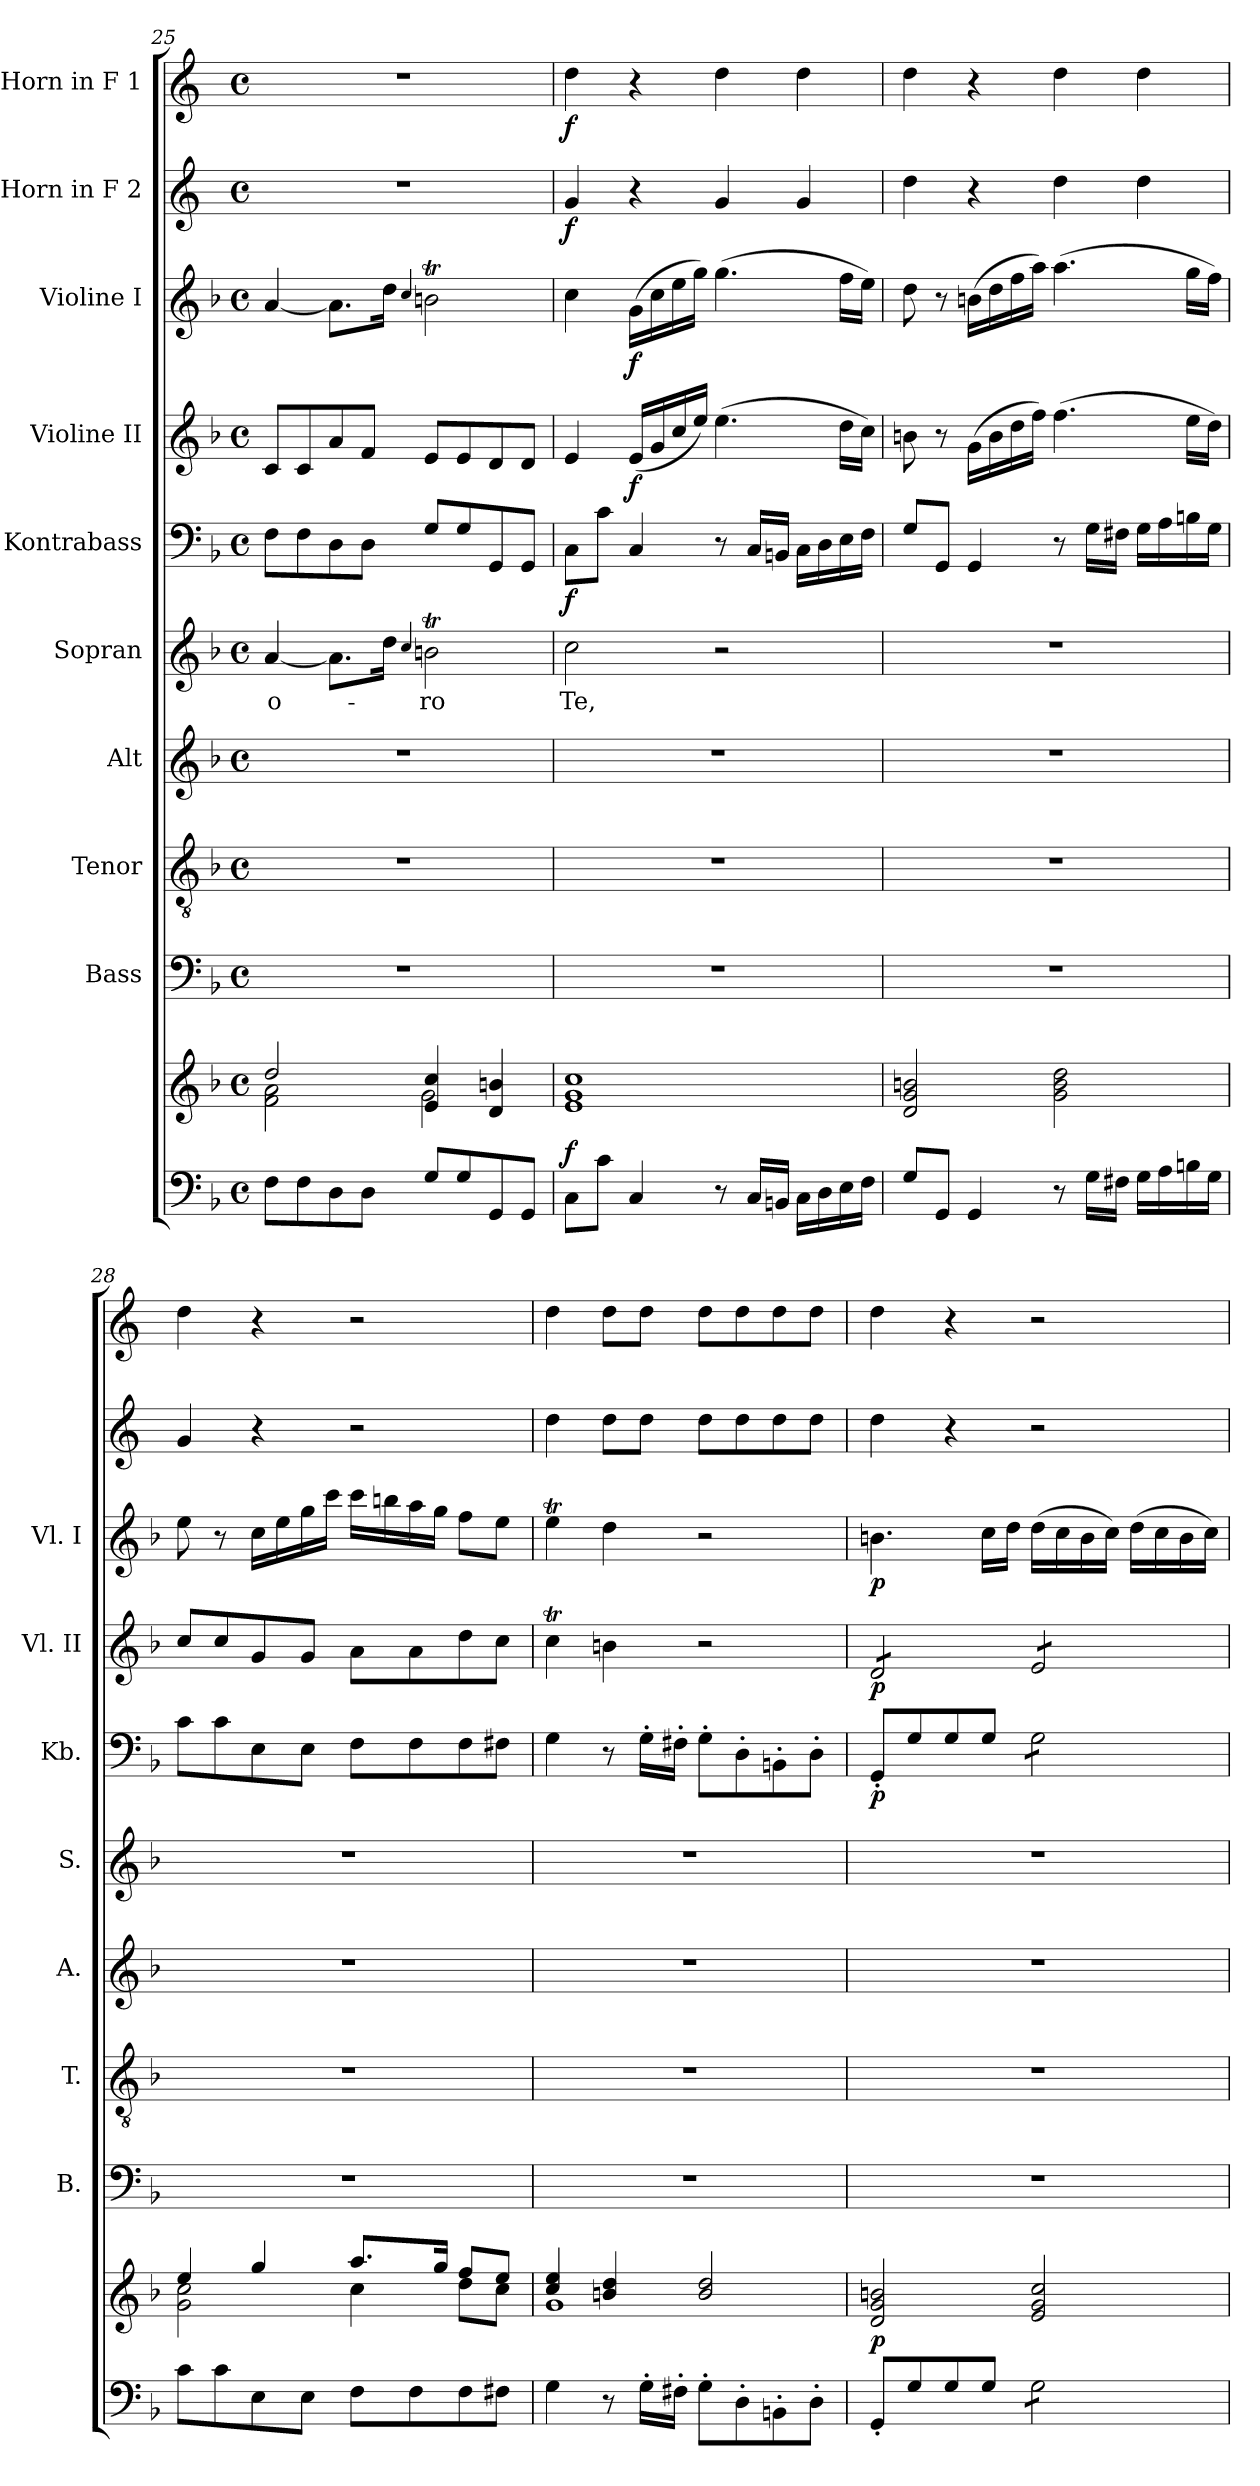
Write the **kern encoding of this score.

**kern	**kern	**dynam	**kern	**kern	**kern	**kern	**text	**kern	**dynam	**kern	**dynam	**kern	**dynam	**kern	**dynam	**kern	**dynam
*part10	*part10	*part10	*part9	*part8	*part7	*part6	*part6	*part5	*part5	*part4	*part4	*part3	*part3	*part2	*part2	*part1	*part1
*staff11	*staff10	*staff10/11	*staff9	*staff8	*staff7	*staff6	*staff6	*staff5	*staff5	*staff4	*staff4	*staff3	*staff3	*staff2	*staff2	*staff1	*staff1
*	*	*	*I"Bass	*I"Tenor	*I"Alt	*I"Sopran	*	*I"Kontrabass	*	*I"Violine II	*	*I"Violine I	*	*I"Horn in F 2	*	*I"Horn in F 1	*
*	*	*	*I'B.	*I'T.	*I'A.	*I'S.	*	*I'Kb.	*	*I'Vl. II	*	*I'Vl. I	*	*	*	*	*
*clefF4	*clefG2	*	*clefF4	*clefGv2	*clefG2	*clefG2	*	*clefF4	*	*clefG2	*	*clefG2	*	*clefG2	*	*clefG2	*
*	*	*	*	*	*	*	*	*ITrd7c12	*	*	*	*	*	*ITrd4c7	*	*ITrd4c7	*
*k[b-]	*k[b-]	*	*k[b-]	*k[b-]	*k[b-]	*k[b-]	*	*k[b-]	*	*k[b-]	*	*k[b-]	*	*k[b-]	*	*k[b-]	*
*F:	*F:	*	*F:	*F:	*F:	*F:	*	*F:	*	*F:	*	*F:	*	*F:	*	*F:	*
*M4/4	*M4/4	*	*M4/4	*M4/4	*M4/4	*M4/4	*	*M4/4	*	*M4/4	*	*M4/4	*	*M4/4	*	*M4/4	*
*met(c)	*met(c)	*	*met(c)	*met(c)	*met(c)	*met(c)	*	*met(c)	*	*met(c)	*	*met(c)	*	*met(c)	*	*met(c)	*
=25	=25	=25	=25	=25	=25	=25	=25	=25	=25	=25	=25	=25	=25	=25	=25	=25	=25
*	*^	*	*	*	*	*	*	*	*	*	*	*	*	*	*	*	*
!	!	!	!	!	!	!	!	!LO:LY:b	!	!	!	!	!	!	!	!	!	!
8F\L	2dd/	2f\ 2a\	.	1r	1r	1r	[4a/	-o-	8FF\L	.	8c/L	.	[4a/	.	1r	.	1r	.
8F\	.	.	.	.	.	.	.	.	8FF\	.	8c/	.	.	.	.	.	.	.
8D\	.	.	.	.	.	.	8.a\L]	.	8DD\	.	8a/	.	8.a\L]	.	.	.	.	.
8D\J	.	.	.	.	.	.	.	.	8DD\J	.	8f/J	.	.	.	.	.	.	.
.	.	.	.	.	.	.	16dd\Jk	.	.	.	.	.	16dd\Jk	.	.	.	.	.
.	.	.	.	.	.	.	4qqcc/	.	.	.	.	.	4qqcc/	.	.	.	.	.
!	!	!	!	!	!	!	!	!LO:LY:b	!	!	!	!	!	!	!	!	!	!
8G/L	4e/ 4cc/	2g\	.	.	.	.	2bnt\	-ro	8GG/L	.	8e/L	.	2bnt\	.	.	.	.	.
8G/	.	.	.	.	.	.	.	.	8GG/	.	8e/	.	.	.	.	.	.	.
8GG/	4d/ 4bn/	.	.	.	.	.	.	.	8GGG/	.	8d/	.	.	.	.	.	.	.
8GG/J	.	.	.	.	.	.	.	.	8GGG/J	.	8d/J	.	.	.	.	.	.	.
*	*v	*v	*	*	*	*	*	*	*	*	*	*	*	*	*	*	*	*
=26	=26	=26	=26	=26	=26	=26	=26	=26	=26	=26	=26	=26	=26	=26	=26	=26	=26
!	!	!LO:DY:a=2	!	!	!	!	!LO:LY:b	!	!LO:DY:b	!	!	!	!	!	!LO:DY:b	!	!LO:DY:b
8C\L	1e 1g 1cc	f	1r	1r	1r	2cc\	Te,	8CC\L	f	4e/	.	4cc\	.	4c/	f	4g\	f
8c\J	.	.	.	.	.	.	.	8C\J	.	.	.	.	.	.	.	.	.
!	!	!	!	!	!	!	!	!	!	!	!LO:DY:b	!	!LO:DY:b	!	!	!	!
4C/	.	.	.	.	.	.	.	4CC/	.	(<16e/LL	f	(>16g\LL	f	4r	.	4r	.
.	.	.	.	.	.	.	.	.	.	16g/	.	16cc\	.	.	.	.	.
.	.	.	.	.	.	.	.	.	.	16cc/	.	16ee\	.	.	.	.	.
.	.	.	.	.	.	.	.	.	.	16ee/JJ)	.	16gg\JJ)	.	.	.	.	.
8r	.	.	.	.	.	2r	.	8r	.	(>4.ee\	.	(>4.gg\	.	4c/	.	4g\	.
16C/LL	.	.	.	.	.	.	.	16CC/LL	.	.	.	.	.	.	.	.	.
16BBn/JJ	.	.	.	.	.	.	.	16BBBn/JJ	.	.	.	.	.	.	.	.	.
16C\LL	.	.	.	.	.	.	.	16CC\LL	.	.	.	.	.	4c/	.	4g\	.
16D\	.	.	.	.	.	.	.	16DD\	.	.	.	.	.	.	.	.	.
16E\	.	.	.	.	.	.	.	16EE\	.	16dd\LL	.	16ff\LL	.	.	.	.	.
16F\JJ	.	.	.	.	.	.	.	16FF\JJ	.	16cc\JJ)	.	16ee\JJ)	.	.	.	.	.
!!LO:PB:g=z
=27	=27	=27	=27	=27	=27	=27	=27	=27	=27	=27	=27	=27	=27	=27	=27	=27	=27
8G/L	2d/ 2g/ 2bn/	.	1r	1r	1r	1r	.	8GG/L	.	8bn\	.	8dd\	.	4g\	.	4g\	.
8GG/J	.	.	.	.	.	.	.	8GGG/J	.	8r	.	8r	.	.	.	.	.
4GG/	.	.	.	.	.	.	.	4GGG/	.	(>16g\LL	.	(>16bn\LL	.	4r	.	4r	.
.	.	.	.	.	.	.	.	.	.	16b\	.	16dd\	.	.	.	.	.
.	.	.	.	.	.	.	.	.	.	16dd\	.	16ff\	.	.	.	.	.
.	.	.	.	.	.	.	.	.	.	16ff\JJ)	.	16aa\JJ)	.	.	.	.	.
8r	2g\ 2b\ 2dd\	.	.	.	.	.	.	8r	.	(>4.ff\	.	(>4.aa\	.	4g\	.	4g\	.
16G\LL	.	.	.	.	.	.	.	16GG\LL	.	.	.	.	.	.	.	.	.
16F#X\JJ	.	.	.	.	.	.	.	16FF#X\JJ	.	.	.	.	.	.	.	.	.
16G\LL	.	.	.	.	.	.	.	16GG\LL	.	.	.	.	.	4g\	.	4g\	.
16A\	.	.	.	.	.	.	.	16AA\	.	.	.	.	.	.	.	.	.
16Bn\	.	.	.	.	.	.	.	16BBn\	.	16ee\LL	.	16gg\LL	.	.	.	.	.
16G\JJ	.	.	.	.	.	.	.	16GG\JJ	.	16dd\JJ)	.	16ff\JJ)	.	.	.	.	.
=28	=28	=28	=28	=28	=28	=28	=28	=28	=28	=28	=28	=28	=28	=28	=28	=28	=28
*	*^	*	*	*	*	*	*	*	*	*	*	*	*	*	*	*	*
8c\L	4ee/	2g\ 2cc\	.	1r	1r	1r	1r	.	8C\L	.	8cc/L	.	8ee\	.	4c/	.	4g\	.
8c\	.	.	.	.	.	.	.	.	8C\	.	8cc/	.	8r	.	.	.	.	.
8E\	4gg/	.	.	.	.	.	.	.	8EE\	.	8g/	.	16cc\LL	.	4r	.	4r	.
.	.	.	.	.	.	.	.	.	.	.	.	.	16ee\	.	.	.	.	.
8E\J	.	.	.	.	.	.	.	.	8EE\J	.	8g/J	.	16gg\	.	.	.	.	.
.	.	.	.	.	.	.	.	.	.	.	.	.	16ccc\JJ	.	.	.	.	.
8F\L	8.aa/L	4cc\	.	.	.	.	.	.	8FF\L	.	8a\L	.	16ccc\LL	.	2r	.	2r	.
.	.	.	.	.	.	.	.	.	.	.	.	.	16bbn\	.	.	.	.	.
8F\	.	.	.	.	.	.	.	.	8FF\	.	8a\	.	16aa\	.	.	.	.	.
.	16gg/Jk	.	.	.	.	.	.	.	.	.	.	.	16gg\JJ	.	.	.	.	.
8F\	8ff/L	8dd\L	.	.	.	.	.	.	8FF\	.	8dd\	.	8ff\L	.	.	.	.	.
8F#X\J	8ee/J	8cc\J	.	.	.	.	.	.	8FF#X\J	.	8cc\J	.	8ee\J	.	.	.	.	.
=29	=29	=29	=29	=29	=29	=29	=29	=29	=29	=29	=29	=29	=29	=29	=29	=29	=29	=29
4G\	4cc/ 4ee/	1g	.	1r	1r	1r	1r	.	4GG\	.	4ccT\	.	4eet\	.	4g\	.	4g\	.
8r	4bn/ 4dd/	.	.	.	.	.	.	.	8r	.	4bn\	.	4dd\	.	8g\L	.	8g\L	.
16G'>\LL	.	.	.	.	.	.	.	.	16GG'>\LL	.	.	.	.	.	8g\J	.	8g\J	.
16F#X'>\JJ	.	.	.	.	.	.	.	.	16FF#X'>\JJ	.	.	.	.	.	.	.	.	.
8G'>\L	2b/ 2dd/	.	.	.	.	.	.	.	8GG'>\L	.	2r	.	2r	.	8g\L	.	8g\L	.
8D'>\	.	.	.	.	.	.	.	.	8DD'>\	.	.	.	.	.	8g\	.	8g\	.
8BBn'>\	.	.	.	.	.	.	.	.	8BBBn'>\	.	.	.	.	.	8g\	.	8g\	.
8D'>\J	.	.	.	.	.	.	.	.	8DD'>\J	.	.	.	.	.	8g\J	.	8g\J	.
*	*v	*v	*	*	*	*	*	*	*	*	*	*	*	*	*	*	*	*
!!LO:PB:g=z
=30	=30	=30	=30	=30	=30	=30	=30	=30	=30	=30	=30	=30	=30	=30	=30	=30	=30
!	!	!LO:DY:a=2	!	!	!	!	!	!	!LO:DY:b	!	!LO:DY:b	!	!LO:DY:b	!	!	!	!
*	*	*	*	*	*	*	*	*	*	*tremolo	*	*	*	*	*	*	*
8GG'</L	2d/ 2g/ 2bn/	p	1r	1r	1r	1r	.	8GGG'</L	p	8d/L	p	4.bn\	p	4g\	.	4g\	.
8G/	.	.	.	.	.	.	.	8GG/	.	8d/	.	.	.	.	.	.	.
8G/	.	.	.	.	.	.	.	8GG/	.	8d/	.	.	.	4r	.	4r	.
8G/J	.	.	.	.	.	.	.	8GG/J	.	8d/J	.	16cc\LL	.	.	.	.	.
.	.	.	.	.	.	.	.	.	.	.	.	16dd\JJ	.	.	.	.	.
*tremolo	*	*	*	*	*	*	*	*	*	*	*	*	*	*	*	*	*
*	*	*	*	*	*	*	*	*tremolo	*	*	*	*	*	*	*	*	*
8G\L	2e/ 2g/ 2cc/	.	.	.	.	.	.	8GG\L	.	8e/L	.	(>16dd\LL	.	2r	.	2r	.
.	.	.	.	.	.	.	.	.	.	.	.	16cc\	.	.	.	.	.
8G\	.	.	.	.	.	.	.	8GG\	.	8e/	.	16b\	.	.	.	.	.
.	.	.	.	.	.	.	.	.	.	.	.	16cc\JJ)	.	.	.	.	.
8G\	.	.	.	.	.	.	.	8GG\	.	8e/	.	(>16dd\LL	.	.	.	.	.
.	.	.	.	.	.	.	.	.	.	.	.	16cc\	.	.	.	.	.
8G\J	.	.	.	.	.	.	.	8GG\J	.	8e/J	.	16b\	.	.	.	.	.
*	*	*	*	*	*	*	*	*	*	*Xtremolo	*	*	*	*	*	*	*
*	*	*	*	*	*	*	*	*Xtremolo	*	*	*	*	*	*	*	*	*
*Xtremolo	*	*	*	*	*	*	*	*	*	*	*	*	*	*	*	*	*
.	.	.	.	.	.	.	.	.	.	.	.	16cc\JJ)	.	.	.	.	.
=	=	=	=	=	=	=	=	=	=	=	=	=	=	=	=	=	=
*-	*-	*-	*-	*-	*-	*-	*-	*-	*-	*-	*-	*-	*-	*-	*-	*-	*-
